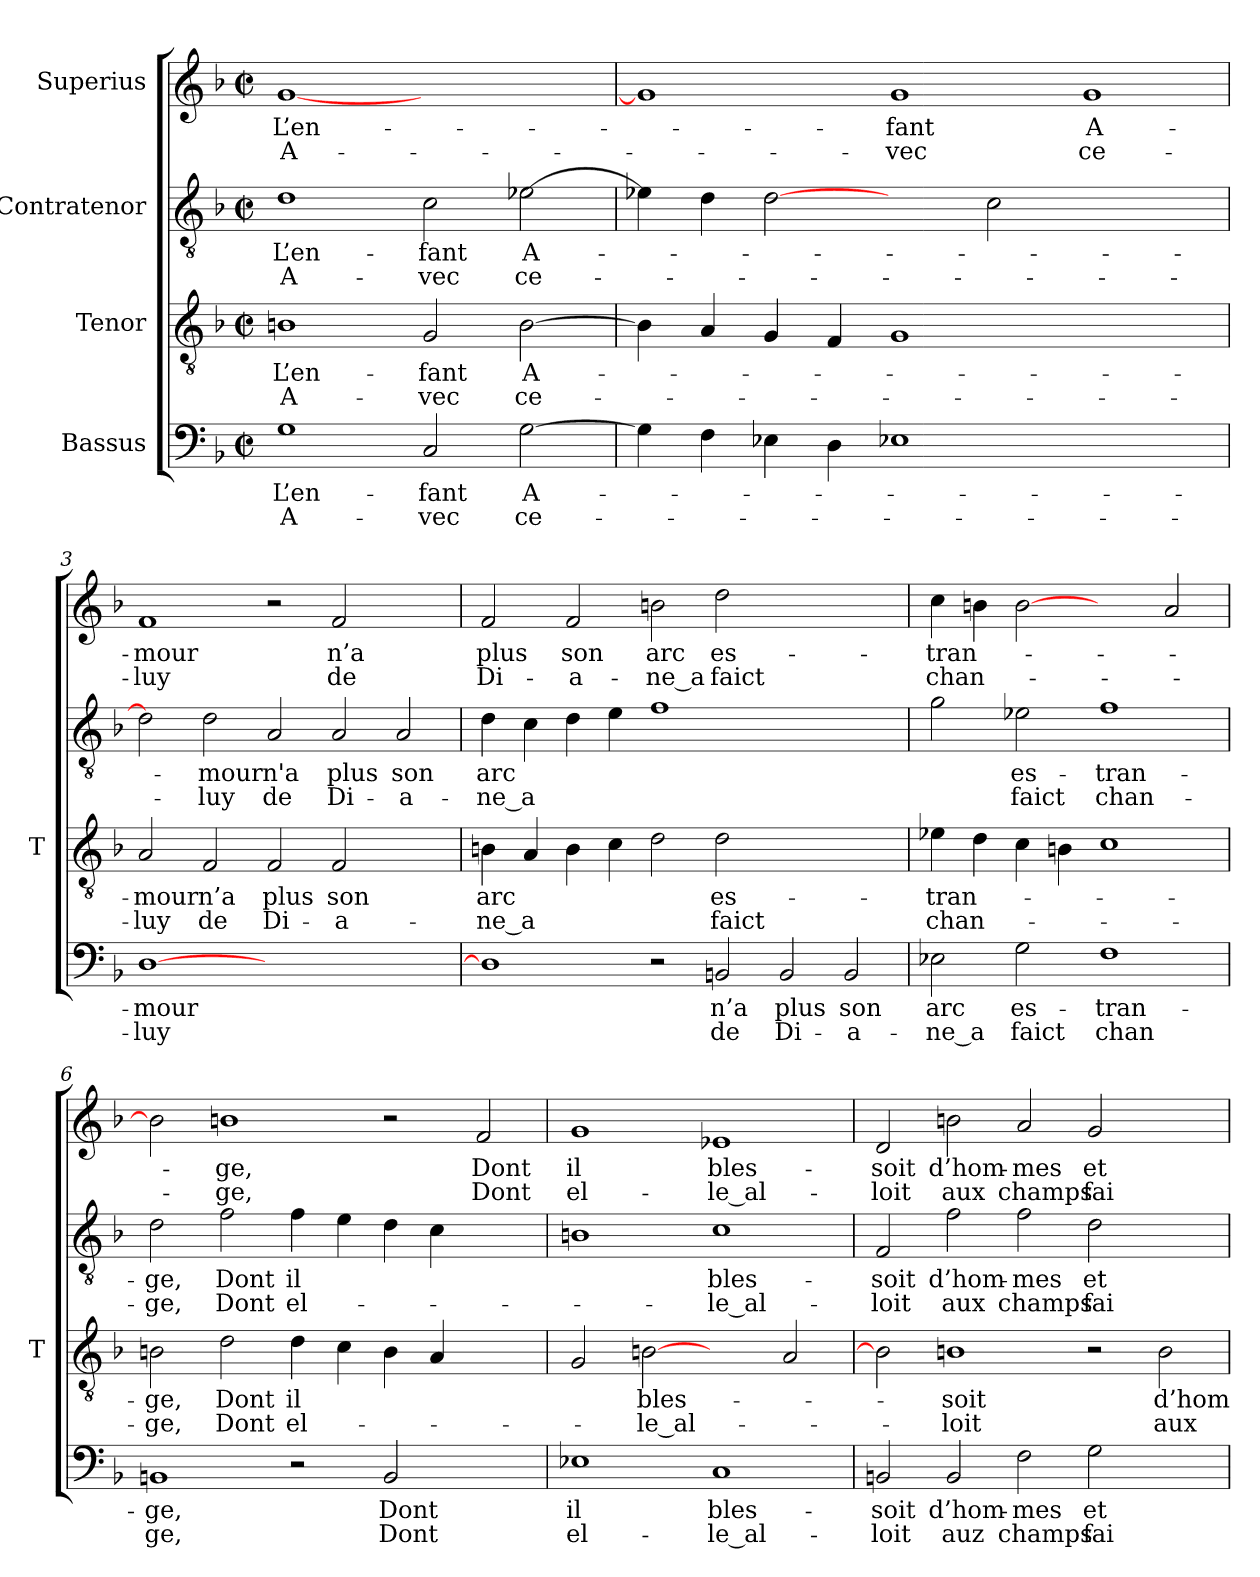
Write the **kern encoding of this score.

**kern	**text	**text	**kern	**text	**text	**kern	**text	**text	**kern	**text	**text
*part4	*part4	*part4	*part3	*part3	*part3	*part2	*part2	*part2	*part1	*part1	*part1
*staff4	*staff4	*staff4	*staff3	*staff3	*staff3	*staff2	*staff2	*staff2	*staff1	*staff1	*staff1
*I"Bassus	*	*	*I"Tenor	*	*	*I"Contratenor	*	*	*I"Superius	*	*
*	*	*	*I'T	*	*	*	*	*	*	*	*
*clefF4	*	*	*clefGv2	*	*	*clefGv2	*	*	*clefG2	*	*
*k[b-]	*	*	*k[b-]	*	*	*k[b-]	*	*	*k[b-]	*	*
*F:	*	*	*F:	*	*	*F:	*	*	*F:	*	*
*M2/2	*	*	*M2/2	*	*	*M2/2	*	*	*M2/2	*	*
*met(c|)	*	*	*met(c|)	*	*	*met(c|)	*	*	*met(c|)	*	*
=1	=1	=1	=1	=1	=1	=1	=1	=1	=1	=1	=1
1G	L’en-	A-	1B	L’en-	A-	1d	L’en-	A-	[1g	L’en-	A-
2C	-fant	-vec	2G	-fant	-vec	2c	-fant	-vec	1ryy	.	.
[2G	A-	ce-	[2B	A-	ce-	[2e-X	A-	ce-	.	.	.
=2	=2	=2	=2	=2	=2	=2	=2	=2	=2	=2	=2
4G]	.	.	4B]	.	.	4e-X]	.	.	1g]	.	.
4F	.	.	4A	.	.	4d	.	.	.	.	.
4E-X	.	.	4G	.	.	[2d	.	.	.	.	.
4D	.	.	4F	.	.	.	.	.	.	.	.
1E-X	.	.	1G	.	.	2ryy	.	.	1g	-fant	-vec
.	.	.	.	.	.	2c	.	.	.	.	.
1ryy	.	.	1ryy	.	.	1ryy	.	.	1g	A-	ce-
=3	=3	=3	=3	=3	=3	=3	=3	=3	=3	=3	=3
[1D	-mour	-luy	2A	-mour	-luy	2d]	.	.	1f	-mour	-luy
.	.	.	2F	-n’a	-de	2d	-mour	-luy	.	.	.
1.ryy	.	.	2F	-plus	Di-	2A	-n'a	-de	2r	.	.
.	.	.	2F	-son	a-	2A	-plus	Di-	2f	-n’a	-de
.	.	.	2ryy	.	.	2A	-son	a-	2ryy	.	.
=4	=4	=4	=4	=4	=4	=4	=4	=4	=4	=4	=4
1D]	.	.	4B	-arc	-ne_a	4d	-arc	-ne_a	2f	-plus	Di-
.	.	.	4A	.	.	4c	.	.	.	.	.
.	.	.	4B	.	.	4d	.	.	2f	-son	a-
.	.	.	4c	.	.	4e	.	.	.	.	.
2r	.	.	2d	.	.	1f	.	.	2b	-arc	-ne_a
2BB	-n’a	-de	2d	es-	-faict	.	.	.	2dd	es-	-faict
2BB	-plus	Di-	1ryy	.	.	1ryy	.	.	1ryy	.	.
2BB	-son	a-	.	.	.	.	.	.	.	.	.
=5	=5	=5	=5	=5	=5	=5	=5	=5	=5	=5	=5
2E-X	-arc	-ne_a	4e-X	tran-	chan-	2g	.	.	4cc	tran-	chan-
.	.	.	4d	.	.	.	.	.	4b	.	.
2G	es-	-faict	4c	.	.	2e-X	es-	-faict	[2b	.	.
.	.	.	4B	.	.	.	.	.	.	.	.
1F	tran-	-chan	1c	.	.	1f	tran-	chan-	2ryy	.	.
.	.	.	.	.	.	.	.	.	2a	.	.
=6	=6	=6	=6	=6	=6	=6	=6	=6	=6	=6	=6
1BB	-ge,	-ge,	2B	-ge,	-ge,	2d	-ge,	-ge,	2b]	.	.
.	.	.	2d	-Dont	-Dont	2f	-Dont	-Dont	1b	-ge,	-ge,
2r	.	.	4d	-il	el-	4f	-il	el-	.	.	.
.	.	.	4c	.	.	4e	.	.	.	.	.
2BB	-Dont	-Dont	4B	.	.	4d	.	.	2r	.	.
.	.	.	4A	.	.	4c	.	.	.	.	.
2ryy	.	.	2ryy	.	.	2ryy	.	.	2f	-Dont	-Dont
=7	=7	=7	=7	=7	=7	=7	=7	=7	=7	=7	=7
1E-X	-il	el-	2G	.	.	1B	.	.	1g	-il	el-
.	.	.	[2B	bles-	le_al-	.	.	.	.	.	.
1C	bles-	le_al-	2ryy	.	.	1c	bles-	le_al-	1e-X	bles-	le_al-
.	.	.	2A	.	.	.	.	.	.	.	.
=8	=8	=8	=8	=8	=8	=8	=8	=8	=8	=8	=8
2BB	-soit	-loit	2B]	.	.	2Fi	-soit	-loit	2d	-soit	-loit
2BB	d’hom-	-auz	1B	-soit	-loit	2f	d’hom-	-aux	2b	d’hom-	-aux
2F	-mes	-champs	.	.	.	2f	-mes	-champs	2a	-mes	-champs
2G	-et	fai-	2r	.	.	2d	-et	fai-	2g	-et	fai-
2ryy	.	.	2B	d’hom-	-aux	2ryy	.	.	2ryy	.	.
=	=	=	=	=	=	=	=	=	=	=	=
*-	*-	*-	*-	*-	*-	*-	*-	*-	*-	*-	*-
